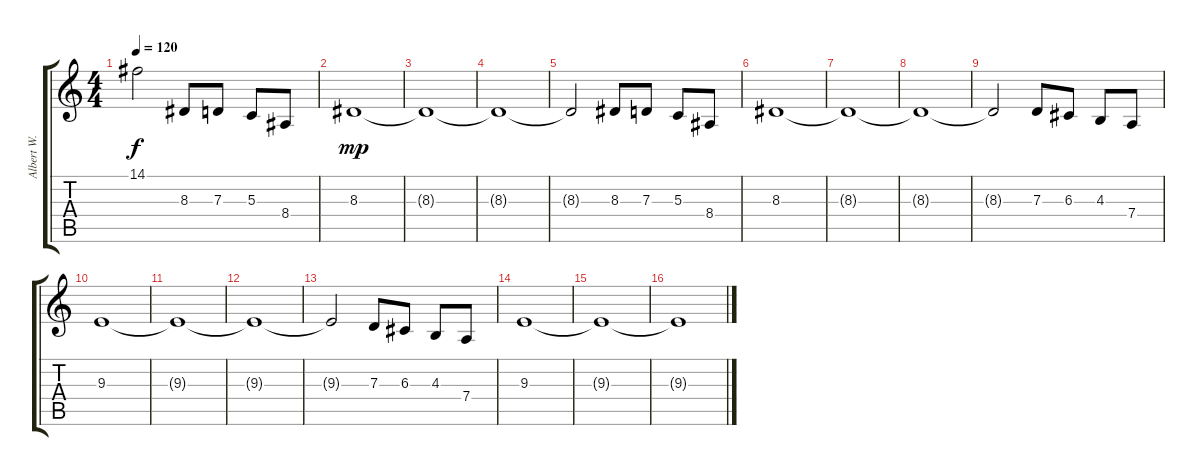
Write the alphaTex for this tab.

\track ("Albert W." "Albert W.") {instrument altosax}
\staff {score tabs}
\tuning (E4 B3 G3 D3 A2 E2) {hide}
\ts (4 4)
\tempo 120
\clef g2
\ks c
14.1.2{dy f} 8.3.8 7.3.8 5.3.8 8.4.8 |
8.3.1{dy mp} |
8.3{t}.1 |
8.3{t}.1 |
8.3{t}.2 8.3.8 7.3.8 5.3.8 8.4.8 |
8.3.1 |
8.3{t}.1 |
8.3{t}.1 |
8.3{t}.2 7.3.8 6.3.8 4.3.8 7.4.8 |
9.3.1 |
9.3{t}.1 |
9.3{t}.1 |
9.3{t}.2 7.3.8 6.3.8 4.3.8 7.4.8 |
9.3.1 |
9.3{t}.1 |
9.3{t}.1
